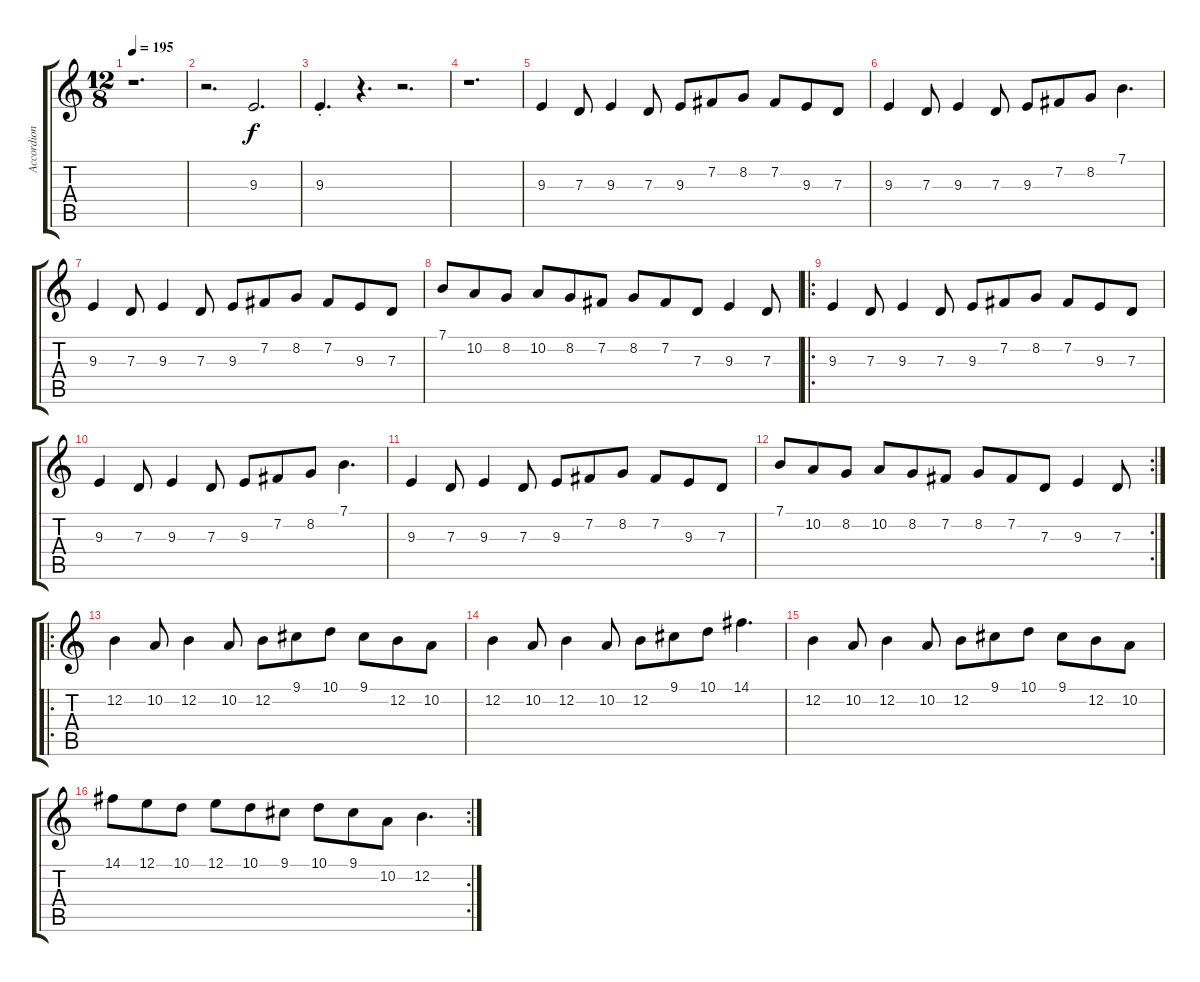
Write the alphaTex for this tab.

\track ("Accordion" "Accordion") {instrument accordion}
\staff {score tabs}
\tuning (E4 B3 G3 D3 A2 E2) {hide}
\ts (12 8)
\tempo 195
\clef g2
\ks c
r.1{d dy f instrument accordion} |
r.2{d} 9.3.2{d} |
9.3{st}.4{d} r.4{d} r.2{d} |
r.1{d} |
9.3.4 7.3.8 9.3.4 7.3.8 9.3.8 7.2.8 8.2.8 7.2.8 9.3.8 7.3.8 |
9.3.4 7.3.8 9.3.4 7.3.8 9.3.8 7.2.8 8.2.8 7.1.4{d} |
9.3.4 7.3.8 9.3.4 7.3.8 9.3.8 7.2.8 8.2.8 7.2.8 9.3.8 7.3.8 |
7.1.8 10.2.8 8.2.8 10.2.8 8.2.8 7.2.8 8.2.8 7.2.8 7.3.8 9.3.4 7.3.8 |
\ro
9.3.4 7.3.8 9.3.4 7.3.8 9.3.8 7.2.8 8.2.8 7.2.8 9.3.8 7.3.8 |
9.3.4 7.3.8 9.3.4 7.3.8 9.3.8 7.2.8 8.2.8 7.1.4{d} |
9.3.4 7.3.8 9.3.4 7.3.8 9.3.8 7.2.8 8.2.8 7.2.8 9.3.8 7.3.8 |
\rc 2
7.1.8 10.2.8 8.2.8 10.2.8 8.2.8 7.2.8 8.2.8 7.2.8 7.3.8 9.3.4 7.3.8 |
\ro
12.2.4 10.2.8 12.2.4 10.2.8 12.2.8 9.1.8 10.1.8 9.1.8 12.2.8 10.2.8 |
12.2.4 10.2.8 12.2.4 10.2.8 12.2.8 9.1.8 10.1.8 14.1.4{d} |
12.2.4 10.2.8 12.2.4 10.2.8 12.2.8 9.1.8 10.1.8 9.1.8 12.2.8 10.2.8 |
\rc 2
14.1.8 12.1.8 10.1.8 12.1.8 10.1.8 9.1.8 10.1.8 9.1.8 10.2.8 12.2.4{d}
